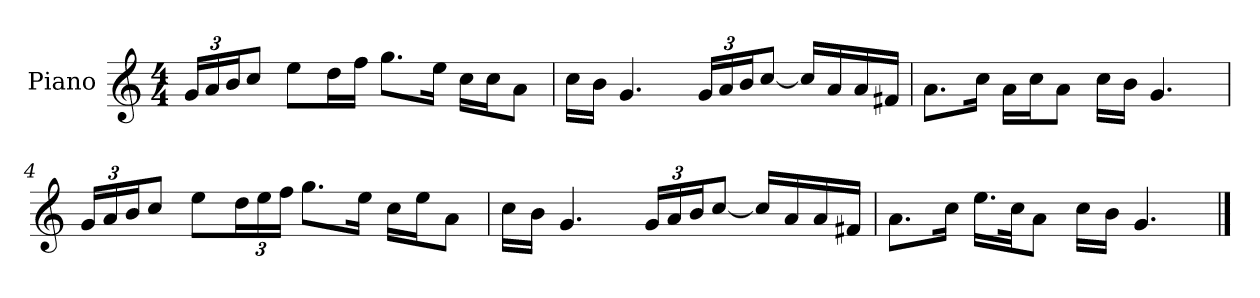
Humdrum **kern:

**kern
*part1
*staff1
*I"Piano
*I'P-no
*clefG2
*k[]
*M4/4
*MM90
*Xbrackettup
=1
24g/LL
24a/
24b/J
8cc/J
8ee\L
16dd\L
16ff\JJ
8.gg\L
16ee\Jk
16cc\LL
16cc\J
8a\J
=2
16cc\LL
16b\JJ
4.g/
24g/LL
24a/
24b/J
[8cc/J
16cc/LL]
16a/
16a/
16f#X/JJ
=3
8.a\L
16cc\Jk
16a\LL
16cc\J
8a\J
16cc\LL
16b\JJ
4.g/
!!LO:LB:g=z
=4
24g/LL
24a/
24b/J
8cc/J
8ee\L
24dd\L
24ee\
24ff\JJ
8.gg\L
16ee\Jk
16cc\LL
16ee\J
8a\J
=5
16cc\LL
16b\JJ
4.g/
24g/LL
24a/
24b/J
[8cc/J
16cc/LL]
16a/
16a/
16f#X/JJ
=6
8.a\L
16cc\Jk
16.ee\LL
32cc\JK
8a\J
16cc\LL
16b\JJ
4.g/
==
*-
